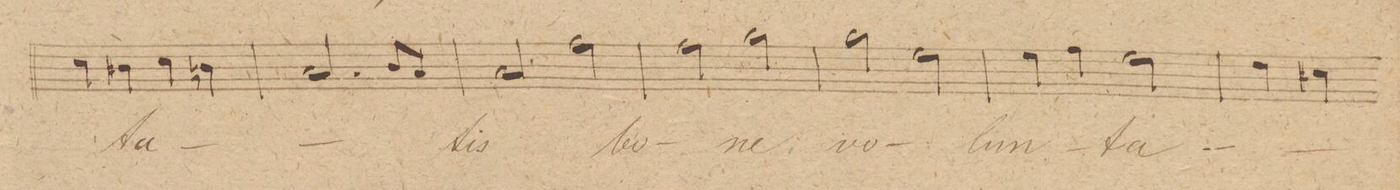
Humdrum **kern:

**kern	**text	**dynam
*I"Tenore.	*	*
*clefC4	*	*
*k[f#c#g#]	*	*
*met(c|)	*	*
*M2/2	*	*
4B\	.	.
4A#X\	-ta-	.
4B\	.	.
4An\	.	.
=31	=31	=31
2.G#/	.	.
8A/L	.	.
8G#/J	.	.
=32	=32	=32
2F#/	-tis	.
2e\	bo-	.
=33	=33	=33
2e\	.	.
2f#\	-ne	.
=34	=34	=34
2f#\	vo-	.
2d\	.	.
=35	=35	=35
4d\	-lun-	.
4e\	.	.
2d\	-ta-	.
=36	=36	=36
4c#\	.	.
4B#X\	.	.
*-	*-	*-
